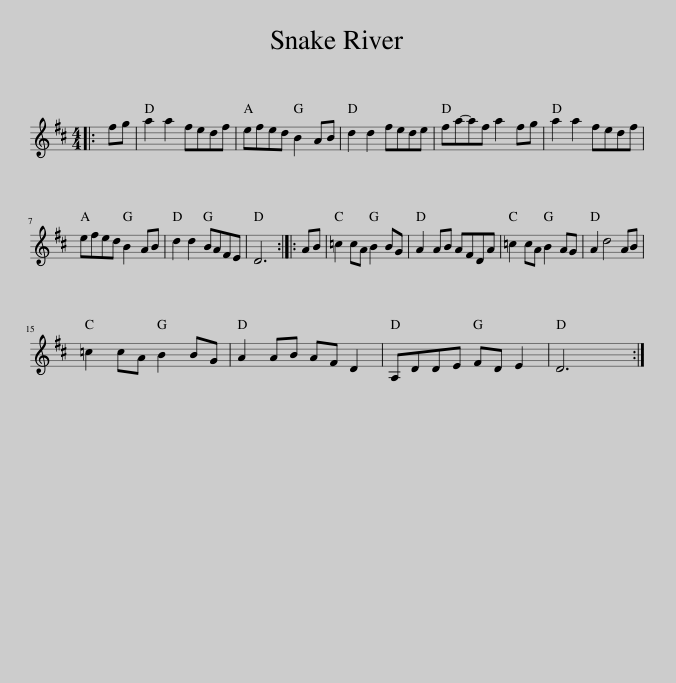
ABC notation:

X:1
L:1/8
M:4/4
I:linebreak $
K:D
V:1 treble
V:1
|: fg | a2 a2 fedf | efed B2 AB | d2 d2 fede | fa-af a2 fg | %5
 a2 a2 fedf |$ efed B2 AB | d2 d2 BAFE | D6 :: AB | %10
 =c2 cA B2 BG | A2 AB AFDA | =c2 cA B2 AG | A2 d4 AB |$ =c2 cA B2 BG | %15
 A2 AB AF D2 | A,DDE FD E2 | D6 :| %18
